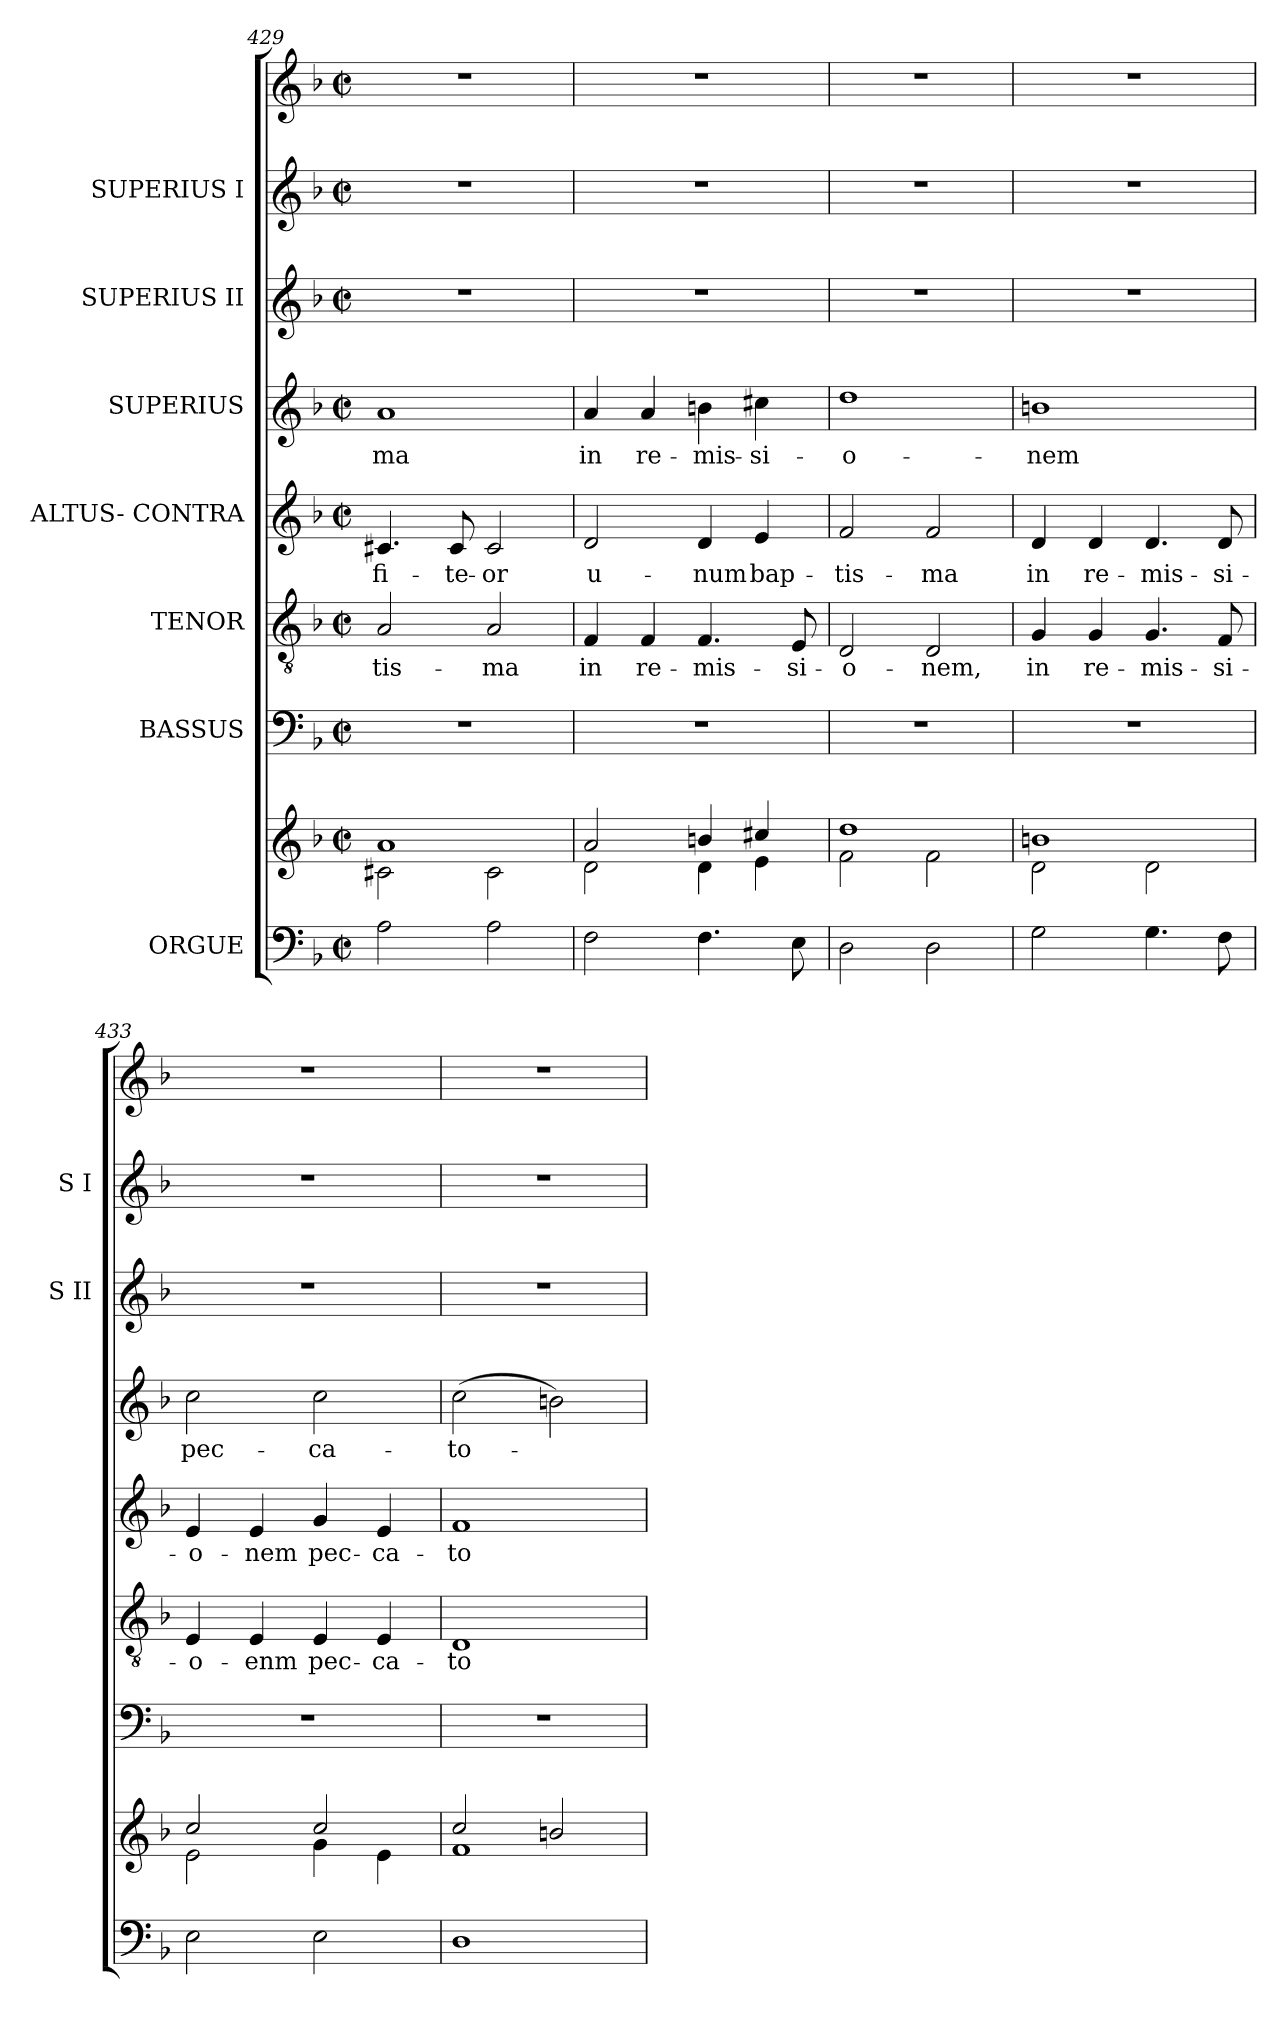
**kern	**kern	**kern	**kern	**text	**kern	**text	**kern	**text	**kern	**kern	**kern
*part8	*part8	*part7	*part6	*part6	*part5	*part5	*part4	*part4	*part3	*part2	*part1
*staff9	*staff8	*staff7	*staff6	*staff6	*staff5	*staff5	*staff4	*staff4	*staff3	*staff2	*staff1
*I"ORGUE	*	*I"BASSUS	*I"TENOR	*	*I"ALTUS- CONTRA	*	*I"SUPERIUS	*	*I"SUPERIUS II	*I"SUPERIUS I	*
*	*	*	*	*	*	*	*	*	*I'S II	*I'S I	*
*clefF4	*clefG2	*clefF4	*clefGv2	*	*clefG2	*	*clefG2	*	*clefG2	*clefG2	*clefG2
*k[b-]	*k[b-]	*k[b-]	*k[b-]	*	*k[b-]	*	*k[b-]	*	*k[b-]	*k[b-]	*k[b-]
*d:	*d:	*d:	*d:	*	*d:	*	*d:	*	*d:	*d:	*d:
*M2/2	*M2/2	*M2/2	*M2/2	*	*M2/2	*	*M2/2	*	*M2/2	*M2/2	*M2/2
*met(c|)	*met(c|)	*met(c|)	*met(c|)	*	*met(c|)	*	*met(c|)	*	*met(c|)	*met(c|)	*met(c|)
=429	=429	=429	=429	=429	=429	=429	=429	=429	=429	=429	=429
*	*^	*	*	*	*	*	*	*	*	*	*
!	!	!	!	!	!LO:LY:b	!	!LO:LY:b	!	!LO:LY:b	!	!	!
2A\	1a	2c#X\	1r	2A/	-tis-	4.c#X/	-fi-	1a	-ma	1r	1r	1r
!	!	!	!	!	!	!	!LO:LY:b	!	!	!	!	!
.	.	.	.	.	.	8c#/	-te-	.	.	.	.	.
!	!	!	!	!	!LO:LY:b	!	!LO:LY:b	!	!	!	!	!
2A\	.	2c#\	.	2A/	-ma	2c#/	-or	.	.	.	.	.
!!LO:PB:g=z
=430	=430	=430	=430	=430	=430	=430	=430	=430	=430	=430	=430	=430
!	!	!	!	!	!LO:LY:b	!	!LO:LY:b	!	!LO:LY:b	!	!	!
2F\	2a/	2d\	1r	4F/	in	2d/	u-	4a/	in	1r	1r	1r
!	!	!	!	!	!LO:LY:b	!	!	!	!LO:LY:b	!	!	!
.	.	.	.	4F/	re-	.	.	4a/	re-	.	.	.
!	!	!	!	!	!LO:LY:b	!	!LO:LY:b	!	!LO:LY:b	!	!	!
4.F\	4bn/	4d\	.	4.F/	-mis-	4d/	-num	4bn\	-mis-	.	.	.
!	!	!	!	!	!	!	!LO:LY:b	!	!LO:LY:b	!	!	!
.	4cc#X/	4e\	.	.	.	4e/	bap-	4cc#X\	-si-	.	.	.
!	!	!	!	!	!LO:LY:b	!	!	!	!	!	!	!
8E\	.	.	.	8E/	-si-	.	.	.	.	.	.	.
=431	=431	=431	=431	=431	=431	=431	=431	=431	=431	=431	=431	=431
!	!	!	!	!	!LO:LY:b	!	!LO:LY:b	!	!LO:LY:b	!	!	!
2D\	1dd	2f\	1r	2D/	-o-	2f/	-tis-	1dd	-o-	1r	1r	1r
!	!	!	!	!	!LO:LY:b	!	!LO:LY:b	!	!	!	!	!
2D\	.	2f\	.	2D/	-nem,	2f/	-ma	.	.	.	.	.
=432	=432	=432	=432	=432	=432	=432	=432	=432	=432	=432	=432	=432
!	!	!	!	!	!LO:LY:b	!	!LO:LY:b	!	!LO:LY:b	!	!	!
2G\	1bn	2d\	1r	4G/	in	4d/	in	1bn	-nem	1r	1r	1r
!	!	!	!	!	!LO:LY:b	!	!LO:LY:b	!	!	!	!	!
.	.	.	.	4G/	re-	4d/	re-	.	.	.	.	.
!	!	!	!	!	!LO:LY:b	!	!LO:LY:b	!	!	!	!	!
4.G\	.	2d\	.	4.G/	-mis-	4.d/	-mis-	.	.	.	.	.
!	!	!	!	!	!LO:LY:b	!	!LO:LY:b	!	!	!	!	!
8F\	.	.	.	8F/	-si-	8d/	-si-	.	.	.	.	.
=433	=433	=433	=433	=433	=433	=433	=433	=433	=433	=433	=433	=433
!	!	!	!	!	!LO:LY:b	!	!LO:LY:b	!	!LO:LY:b	!	!	!
2E\	2cc/	2e\	1r	4E/	-o-	4e/	-o-	2cc\	pec-	1r	1r	1r
!	!	!	!	!	!LO:LY:b	!	!LO:LY:b	!	!	!	!	!
.	.	.	.	4E/	-enm	4e/	-nem	.	.	.	.	.
!	!	!	!	!	!LO:LY:b	!	!LO:LY:b	!	!LO:LY:b	!	!	!
2E\	2cc/	4g\	.	4E/	pec-	4g/	pec-	2cc\	-ca-	.	.	.
!	!	!	!	!	!LO:LY:b	!	!LO:LY:b	!	!	!	!	!
.	.	4e\	.	4E/	-ca-	4e/	-ca-	.	.	.	.	.
=434	=434	=434	=434	=434	=434	=434	=434	=434	=434	=434	=434	=434
!	!	!	!	!	!LO:LY:b	!	!LO:LY:b	!	!LO:LY:b	!	!	!
1D	2cc/	1f	1r	1D	-to-	1f	-to-	(>2cc\	-to-	1r	1r	1r
.	2bn/	.	.	.	.	.	.	2bn\)	.	.	.	.
*	*v	*v	*	*	*	*	*	*	*	*	*	*
=	=	=	=	=	=	=	=	=	=	=	=
*-	*-	*-	*-	*-	*-	*-	*-	*-	*-	*-	*-
